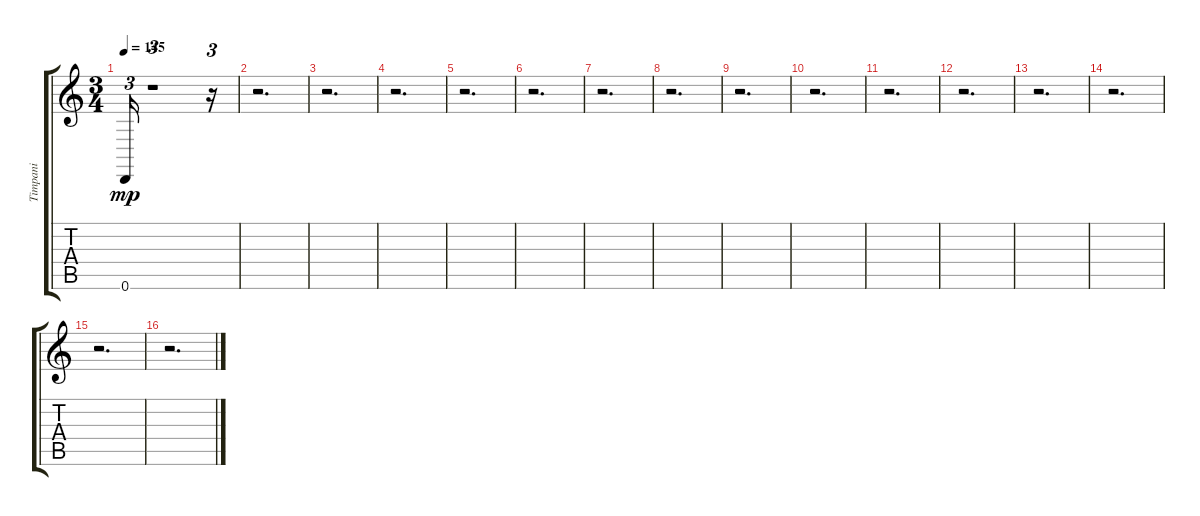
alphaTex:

\track ("Timpani" "Timpani") {instrument timpani}
\staff {score tabs}
\tuning (E4 B3 G3 D3 A2 D2) {hide}
\ts (3 4)
\tempo 145
\clef g2
\ks c
0.6.16{tu (3 2) dy mp} r.1{tu (3 2)} r.16{tu (3 2)} |
r.2{d} |
r.2{d} |
r.2{d} |
r.2{d} |
r.2{d} |
r.2{d} |
r.2{d} |
r.2{d} |
r.2{d} |
r.2{d} |
r.2{d} |
r.2{d} |
r.2{d} |
r.2{d} |
r.2{d}
